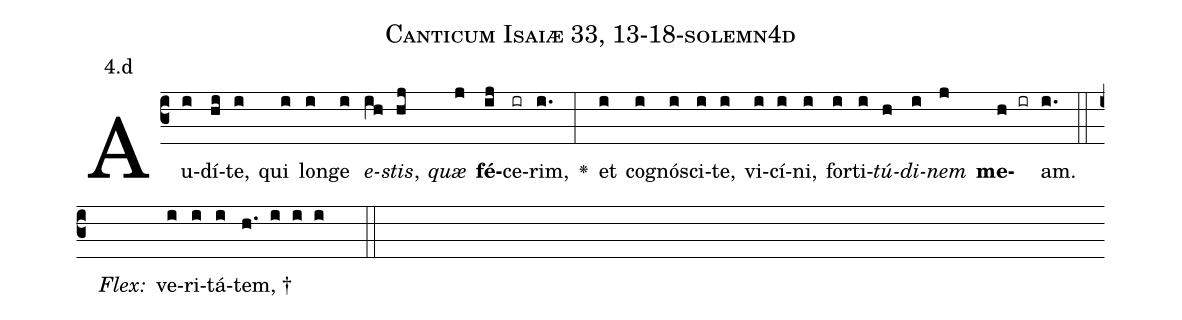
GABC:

name: Canticum Isaiæ 33, 13-18-solemn4d;
annotation: 4.d;
%%
(c3)Au(i)dí(hi)te,(i) qui(i) lon(i)ge(i) <i>e</i>(ih)<i>stis</i>,(hj) <i>quæ</i>(j) <b>fé</b>(ij)ce(ir)rim,(i.) <v>\greheightstar</v>(:) et(i) co(i)gnó(i)sci(i)te,(i) vi(i)cí(i)ni,(i) for(i)ti(i)<i>tú</i>(h)<i>di</i>(i)<i>nem</i>(j) <b>me</b>(h ir)am.(i.) (::)
<i>Flex:</i>()  ve(i)ri(i)tá(i)tem, †(h. i i i  ::)

%E(i) u(h) o(i) u(j) a(h) e.(i.) (::)
